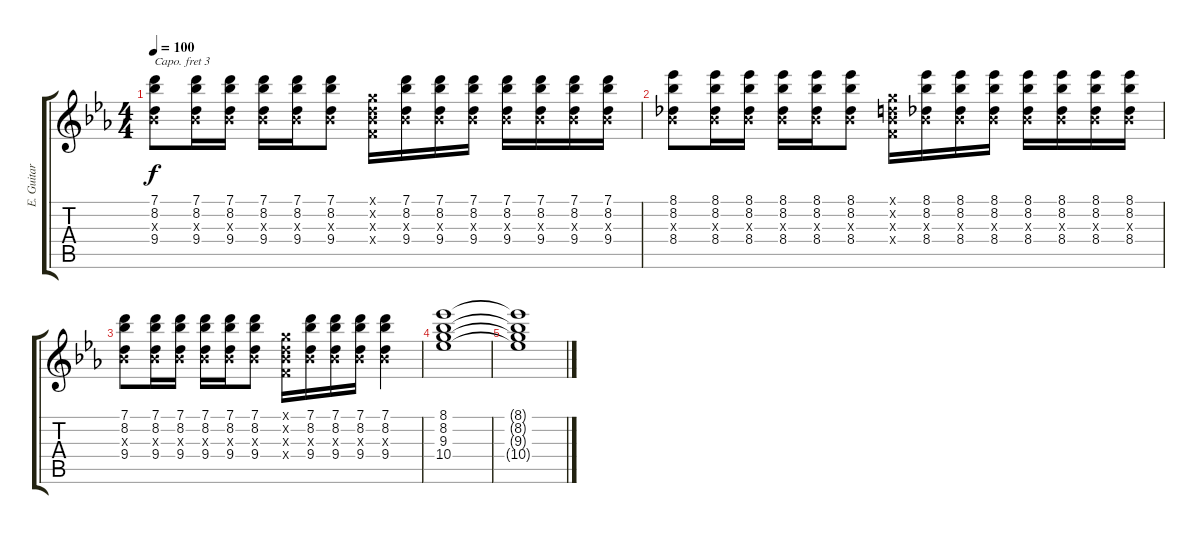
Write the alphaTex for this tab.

\track ("E. Guitar II" "E. Guitar ") {instrument electricguitarjazz}
\staff {score tabs}
\capo 3
\tuning (E4 B3 G3 D3 A2 E2) {hide}
\ts (4 4)
\tempo 100
\clef g2
\ks eb
(7.1 8.2 0.3{x} 9.4).8{dy f} (7.1 8.2 0.3{x} 9.4).16 (7.1 8.2 0.3{x} 9.4).16 (7.1 8.2 0.3{x} 9.4).16 (7.1 8.2 0.3{x} 9.4).16 (7.1 8.2 0.3{x} 9.4).8 (0.1{x} 0.2{x} 0.3{x} 0.4{x}).16 (7.1 8.2 0.3{x} 9.4).16 (7.1 8.2 0.3{x} 9.4).16 (7.1 8.2 0.3{x} 9.4).16 (7.1 8.2 0.3{x} 9.4).16 (7.1 8.2 0.3{x} 9.4).16 (7.1 8.2 0.3{x} 9.4).16 (7.1 8.2 0.3{x} 9.4).16 |
(8.1 8.2 0.3{x} 8.4).8 (8.1 8.2 0.3{x} 8.4).16 (8.1 8.2 0.3{x} 8.4).16 (8.1 8.2 0.3{x} 8.4).16 (8.1 8.2 0.3{x} 8.4).16 (8.1 8.2 0.3{x} 8.4).8 (0.1{x} 0.2{x} 0.3{x} 0.4{x}).16 (8.1 8.2 0.3{x} 8.4).16 (8.1 8.2 0.3{x} 8.4).16 (8.1 8.2 0.3{x} 8.4).16 (8.1 8.2 0.3{x} 8.4).16 (8.1 8.2 0.3{x} 8.4).16 (8.1 8.2 0.3{x} 8.4).16 (8.1 8.2 0.3{x} 8.4).16 |
(7.1 8.2 0.3{x} 9.4).8 (7.1 8.2 0.3{x} 9.4).16 (7.1 8.2 0.3{x} 9.4).16 (7.1 8.2 0.3{x} 9.4).16 (7.1 8.2 0.3{x} 9.4).16 (7.1 8.2 0.3{x} 9.4).8 (0.1{x} 0.2{x} 0.3{x} 0.4{x}).16 (7.1 8.2 0.3{x} 9.4).16 (7.1 8.2 0.3{x} 9.4).16 (7.1 8.2 0.3{x} 9.4).16 (7.1 8.2 0.3{x} 9.4).4 |
(8.1 8.2 9.3 10.4).1 |
(8.1{t} 8.2{t} 9.3{t} 10.4{t}).1
